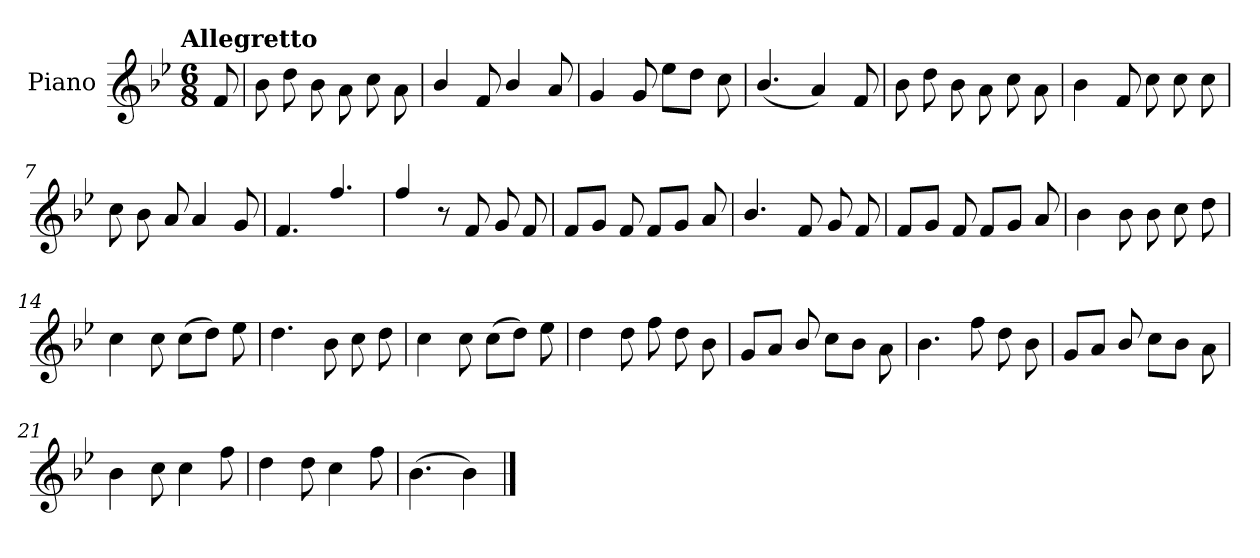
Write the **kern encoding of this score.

**kern
*part1
*staff1
*I"Piano
*I'Pno.
*clefG2
*k[b-e-]
!!LO:TX:omd:t=Allegretto
*M6/8
*MM116
=
8f/
=1
8b-\
8dd\
8b-\
8a\
8cc\
8a\
=2
4b-/
8f/
4b-/
8a/
=3
4g/
8g/
8ee-\L
8dd\J
8cc\
!!LO:LB:g=z
=4
(<4.b-/
4a/)
8f/
=5
8b-\
8dd\
8b-\
8a\
8cc\
8a\
=6
4b-\
8f/
8cc\
8cc\
8cc\
=7
8cc\
8b-\
8a/
4a/
8g/
=8
4.f/
4.ff!/
!!LO:LB:g=z
=9
4ff!/
8r
8f/
8g/
8f/
=10
8f/L
8g/J
8f/
8f/L
8g/J
8a/
=11
4.b-/
8f/
8g/
8f/
=12
8f/L
8g/J
8f/
8f/L
8g/J
8a/
=13
4b-\
8b-\
8b-\
8cc\
8dd\
!!LO:LB:g=z
=14
4cc\
8cc\
(>8cc\L
8dd\J)
8ee-\
=15
4.dd\
8b-\
8cc\
8dd\
=16
4cc\
8cc\
(>8cc\L
8dd\J)
8ee-\
=17
4dd\
8dd\
8ff\
8dd\
8b-\
=18
8g/L
8a/J
8b-/
8cc\L
8b-\J
8a\
!!LO:LB:g=z
=19
4.b-\
8ff\
8dd\
8b-\
=20
8g/L
8a/J
8b-/
8cc\L
8b-\J
8a\
=21
4b-\
8cc\
4cc\
8ff\
=22
4dd\
8dd\
4cc\
8ff\
=23
(>4.b-\
4b-\)
==
*-
